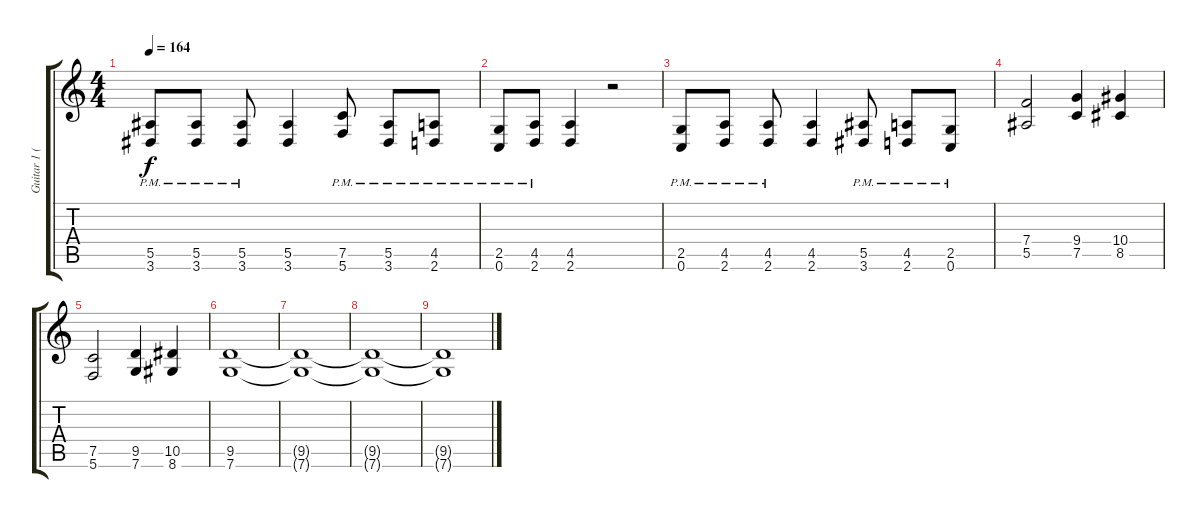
\track ("Guitar 1 (Distortion)" "Guitar 1 (") {instrument distortionguitar}
\staff {score tabs}
\tuning (C4 G3 Eb3 Bb2 F2 C2) {hide}
\ts (4 4)
\tempo 164
\clef g2
\ks c
(5.5{pm} 3.6{pm}).8{dy f} (5.5{pm} 3.6{pm}).8 (5.5{pm} 3.6{pm}).8 (5.5 3.6).4 (7.5{pm} 5.6{pm}).8 (5.5{pm} 3.6{pm}).8 (4.5{pm} 2.6{pm}).8 |
(2.5{pm} 0.6{pm}).8 (4.5{pm} 2.6{pm}).8 (4.5 2.6).4 r.2 |
(2.5{pm} 0.6{pm}).8 (4.5{pm} 2.6{pm}).8 (4.5{pm} 2.6{pm}).8 (4.5 2.6).4 (5.5{pm} 3.6{pm}).8 (4.5{pm} 2.6{pm}).8 (2.5{pm} 0.6{pm}).8 |
(7.4 5.5).2 (9.4 7.5).4 (10.4 8.5).4 |
(7.5 5.6).2 (9.5 7.6).4 (10.5 8.6).4 |
(9.5 7.6).1{volume 0} |
(9.5{t} 7.6{t}).1 |
(9.5{t} 7.6{t}).1 |
(9.5{t} 7.6{t}).1
